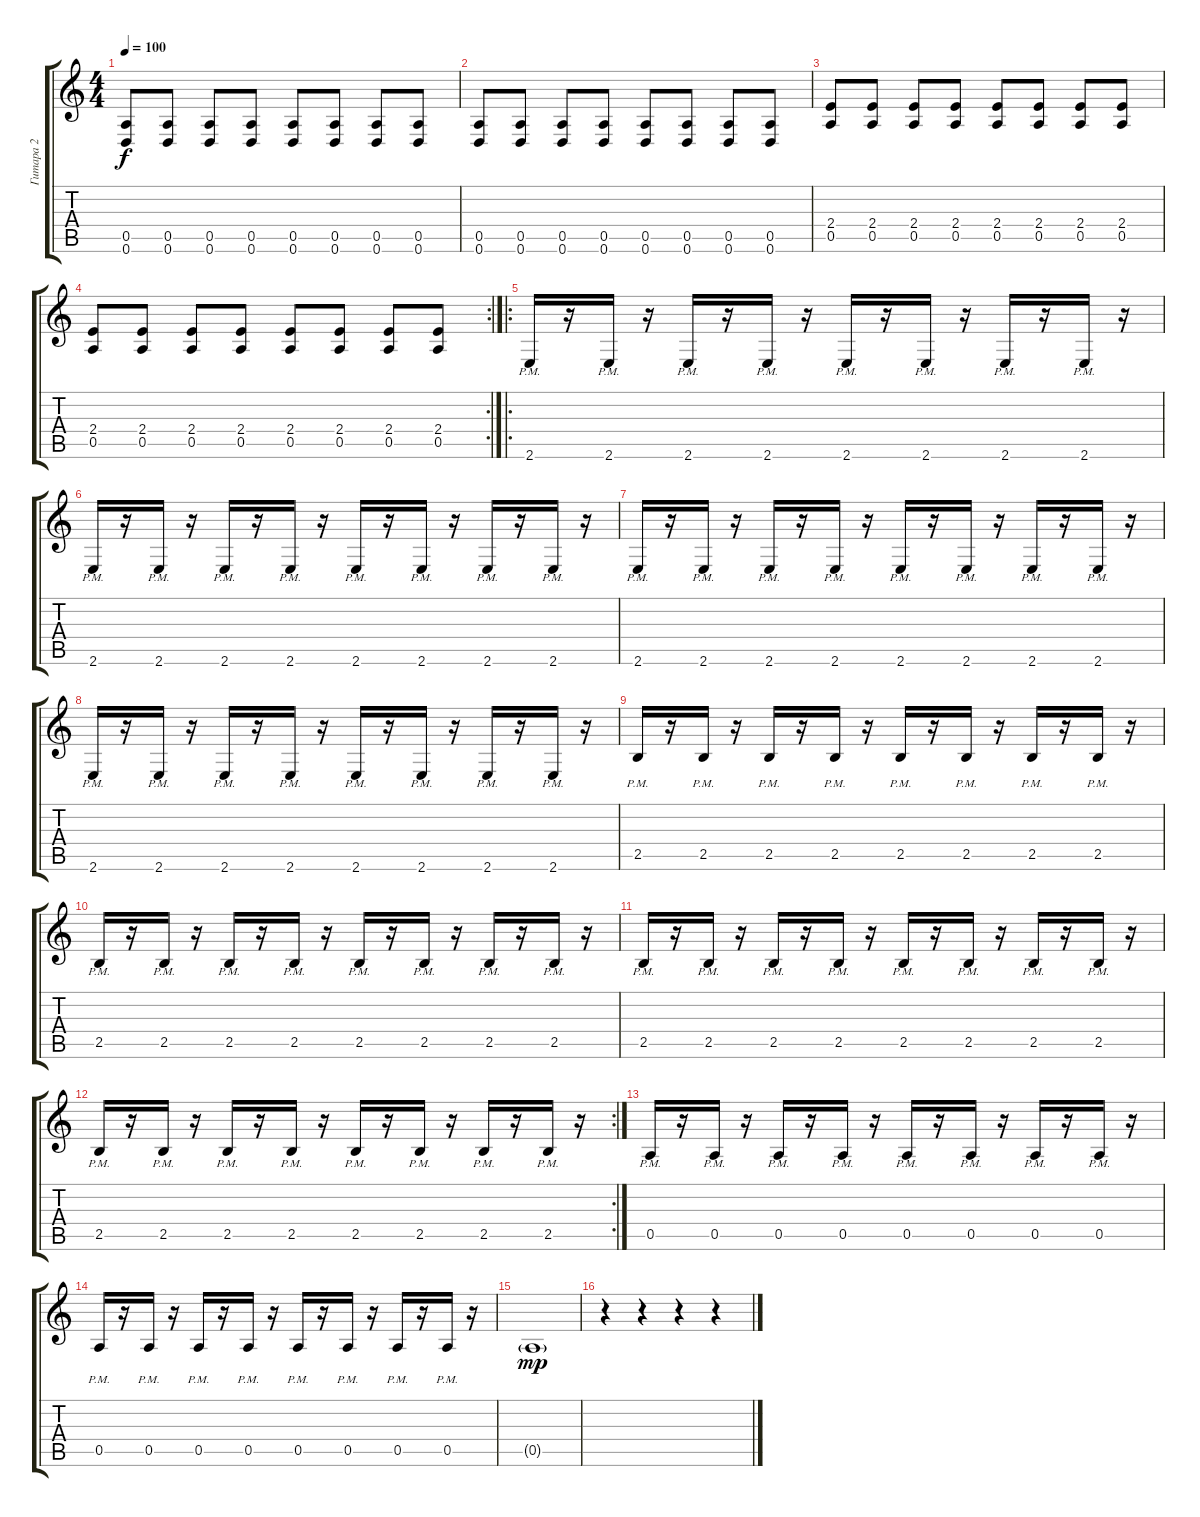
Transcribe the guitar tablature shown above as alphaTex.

\track ("Гитара 2" "Гитара 2") {instrument overdrivenguitar}
\staff {score tabs}
\tuning (E4 B3 G3 D3 A2 D2) {hide}
\ts (4 4)
\tempo 100
\clef g2
\ks c
(0.5 0.6).8{dy f} (0.5 0.6).8 (0.5 0.6).8 (0.5 0.6).8 (0.5 0.6).8 (0.5 0.6).8 (0.5 0.6).8 (0.5 0.6).8 |
(0.5 0.6).8 (0.5 0.6).8 (0.5 0.6).8 (0.5 0.6).8 (0.5 0.6).8 (0.5 0.6).8 (0.5 0.6).8 (0.5 0.6).8 |
(2.4 0.5).8 (2.4 0.5).8 (2.4 0.5).8 (2.4 0.5).8 (2.4 0.5).8 (2.4 0.5).8 (2.4 0.5).8 (2.4 0.5).8 |
\rc 2
(2.4 0.5).8 (2.4 0.5).8 (2.4 0.5).8 (2.4 0.5).8 (2.4 0.5).8 (2.4 0.5).8 (2.4 0.5).8 (2.4 0.5).8 |
\ro
2.6{pm}.16 r.16 2.6{pm}.16 r.16 2.6{pm}.16 r.16 2.6{pm}.16 r.16 2.6{pm}.16 r.16 2.6{pm}.16 r.16 2.6{pm}.16 r.16 2.6{pm}.16 r.16 |
2.6{pm}.16 r.16 2.6{pm}.16 r.16 2.6{pm}.16 r.16 2.6{pm}.16 r.16 2.6{pm}.16 r.16 2.6{pm}.16 r.16 2.6{pm}.16 r.16 2.6{pm}.16 r.16 |
2.6{pm}.16 r.16 2.6{pm}.16 r.16 2.6{pm}.16 r.16 2.6{pm}.16 r.16 2.6{pm}.16 r.16 2.6{pm}.16 r.16 2.6{pm}.16 r.16 2.6{pm}.16 r.16 |
2.6{pm}.16 r.16 2.6{pm}.16 r.16 2.6{pm}.16 r.16 2.6{pm}.16 r.16 2.6{pm}.16 r.16 2.6{pm}.16 r.16 2.6{pm}.16 r.16 2.6{pm}.16 r.16 |
2.5{pm}.16 r.16 2.5{pm}.16 r.16 2.5{pm}.16 r.16 2.5{pm}.16 r.16 2.5{pm}.16 r.16 2.5{pm}.16 r.16 2.5{pm}.16 r.16 2.5{pm}.16 r.16 |
2.5{pm}.16 r.16 2.5{pm}.16 r.16 2.5{pm}.16 r.16 2.5{pm}.16 r.16 2.5{pm}.16 r.16 2.5{pm}.16 r.16 2.5{pm}.16 r.16 2.5{pm}.16 r.16 |
2.5{pm}.16 r.16 2.5{pm}.16 r.16 2.5{pm}.16 r.16 2.5{pm}.16 r.16 2.5{pm}.16 r.16 2.5{pm}.16 r.16 2.5{pm}.16 r.16 2.5{pm}.16 r.16 |
\rc 2
2.5{pm}.16 r.16 2.5{pm}.16 r.16 2.5{pm}.16 r.16 2.5{pm}.16 r.16 2.5{pm}.16 r.16 2.5{pm}.16 r.16 2.5{pm}.16 r.16 2.5{pm}.16 r.16 |
0.5{pm}.16 r.16 0.5{pm}.16 r.16 0.5{pm}.16 r.16 0.5{pm}.16 r.16 0.5{pm}.16 r.16 0.5{pm}.16 r.16 0.5{pm}.16 r.16 0.5{pm}.16 r.16 |
0.5{pm}.16 r.16 0.5{pm}.16 r.16 0.5{pm}.16 r.16 0.5{pm}.16 r.16 0.5{pm}.16 r.16 0.5{pm}.16 r.16 0.5{pm}.16 r.16 0.5{pm}.16 r.16 |
0.5{g}.1{dy mp} |
r.4 r.4 r.4 r.4
